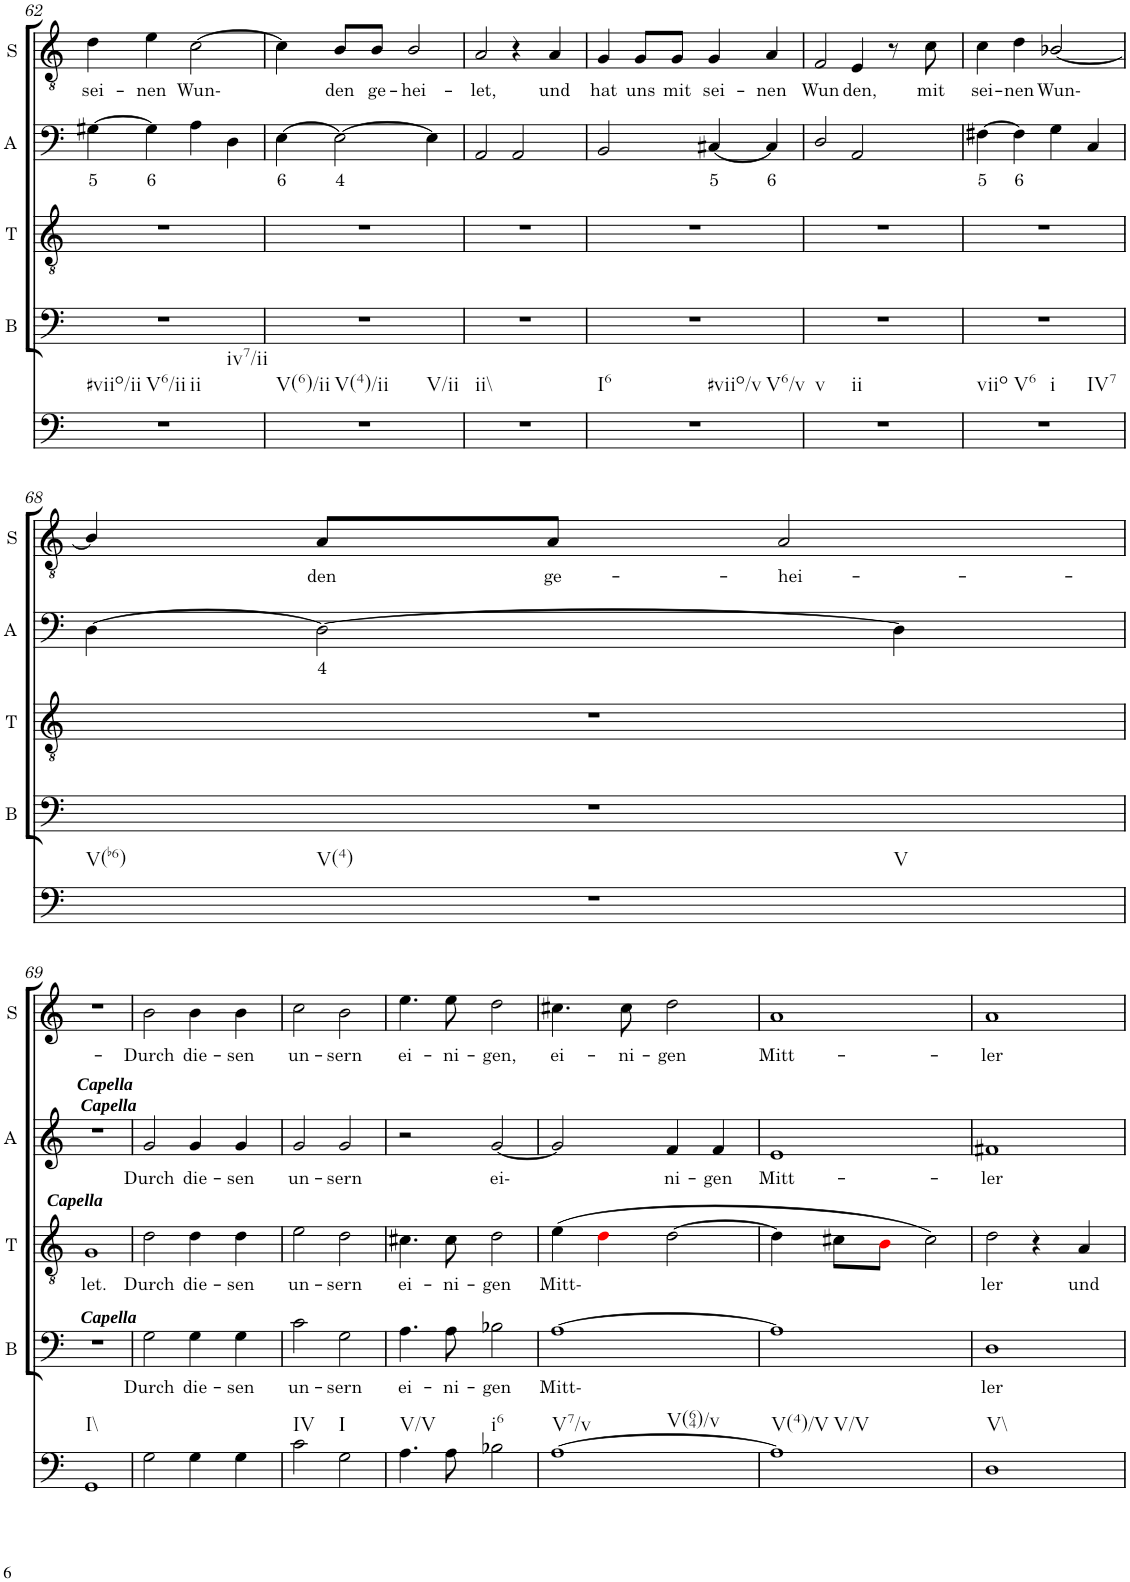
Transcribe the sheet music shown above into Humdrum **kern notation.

**kern	**kern	**text	**kern	**text	**kern	**text	**kern	**text
*part5	*part4	*part4	*part3	*part3	*part2	*part2	*part1	*part1
*staff5	*staff4	*staff4	*staff3	*staff3	*staff2	*staff2	*staff1	*staff1
*I"Continuo	*I"Bass	*	*I"Tenor	*	*I"Alto	*	*I"Soprano	*
*	*I'B	*	*I'T	*	*I'A	*	*I'S	*
!!LO:PB:g=z
*clefG2	*clefG2	*	*clefF4	*	*clefF4	*	*clefGv2	*
*k[]	*k[]	*	*k[]	*	*k[]	*	*k[]	*
*	*	*	*M4/4	*	*M4/4	*	*M4/4	*
=62	=62	=62	=62	=62	=62	=62	=62	=62
!LO:TX:b:t=#viio/ii	!	!	!	!	!	!	!	!
!LO:TX:b:t=V6/ii	!	!	!	!	!	!	!	!
!LO:TX:b:t=ii	!	!	!	!	!	!	!	!
!LO:TX:b:t=iv7/ii	!	!	!	!	!	!	!	!
!	!	!	!	!	!	!LO:LY:b	!	!LO:LY:b
1r	1r	.	1r	.	[4G#X\	5	4d\	sei-
!	!	!	!	!	!	!LO:LY:b	!	!LO:LY:b
.	.	.	.	.	4G#\]	6	4e\	nen
!	!	!	!	!	!	!	!	!LO:LY:b
.	.	.	.	.	4A\	.	[2c\	Wun-
.	.	.	.	.	4D\	.	.	.
=63	=63	=63	=63	=63	=63	=63	=63	=63
!LO:TX:b:t=V(6)/ii	!	!	!	!	!	!	!	!
!LO:TX:b:t=V(4)/ii	!	!	!	!	!	!	!	!
!LO:TX:b:t=V/ii	!	!	!	!	!	!	!	!
!	!	!	!	!	!	!LO:LY:b	!	!
1r	1r	.	1r	.	[4E\	6	4c\]	.
!	!	!	!	!	!	!LO:LY:b	!	!LO:LY:b
.	.	.	.	.	2E\_	4	8B/L	den
!	!	!	!	!	!	!	!	!LO:LY:b
.	.	.	.	.	.	.	8B/J	ge-
!	!	!	!	!	!	!	!	!LO:LY:b
.	.	.	.	.	.	.	2B/	hei-
.	.	.	.	.	4E\]	.	.	.
=64	=64	=64	=64	=64	=64	=64	=64	=64
!LO:TX:b:t=ii\\	!	!	!	!	!	!	!	!
!	!	!	!	!	!	!	!	!LO:LY:b
1r	1r	.	1r	.	2AA/	.	2A/	let,
.	.	.	.	.	2AA/	.	4r	.
!	!	!	!	!	!	!	!	!LO:LY:b
.	.	.	.	.	.	.	4A/	und
=65	=65	=65	=65	=65	=65	=65	=65	=65
!LO:TX:b:t=I6	!	!	!	!	!	!	!	!
!LO:TX:b:t=#viio/v	!	!	!	!	!	!	!	!
!LO:TX:b:t=V6/v	!	!	!	!	!	!	!	!
!	!	!	!	!	!	!	!	!LO:LY:b
1r	1r	.	1r	.	2BB/	.	4G/	hat
!	!	!	!	!	!	!	!	!LO:LY:b
.	.	.	.	.	.	.	8G/L	uns
!	!	!	!	!	!	!	!	!LO:LY:b
.	.	.	.	.	.	.	8G/J	mit
!	!	!	!	!	!	!LO:LY:b	!	!LO:LY:b
.	.	.	.	.	[4C#X/	5	4G/	sei-
!	!	!	!	!	!	!LO:LY:b	!	!LO:LY:b
.	.	.	.	.	4C#/]	6	4A/	nen
=66	=66	=66	=66	=66	=66	=66	=66	=66
!LO:TX:b:t=v	!	!	!	!	!	!	!	!
!LO:TX:b:t=ii	!	!	!	!	!	!	!	!
!	!	!	!	!	!	!	!	!LO:LY:b
1r	1r	.	1r	.	2D/	.	2F/	Wun-
!	!	!	!	!	!	!	!	!LO:LY:b
.	.	.	.	.	2AA/	.	4E/	den,
.	.	.	.	.	.	.	8r	.
!	!	!	!	!	!	!	!	!LO:LY:b
.	.	.	.	.	.	.	8c\	mit
=67	=67	=67	=67	=67	=67	=67	=67	=67
!LO:TX:b:t=viio	!	!	!	!	!	!	!	!
!LO:TX:b:t=V6	!	!	!	!	!	!	!	!
!LO:TX:b:t=i	!	!	!	!	!	!	!	!
!LO:TX:b:t=IV7	!	!	!	!	!	!	!	!
!	!	!	!	!	!	!LO:LY:b	!	!LO:LY:b
1r	1r	.	1r	.	[4F#X\	5	4c\	sei-
!	!	!	!	!	!	!LO:LY:b	!	!LO:LY:b
.	.	.	.	.	4F#\]	6	4d\	nen
!	!	!	!	!	!	!	!	!LO:LY:b
.	.	.	.	.	4G\	.	[2B-X/	Wun-
.	.	.	.	.	4C/	.	.	.
!!LO:LB:g=z
=68	=68	=68	=68	=68	=68	=68	=68	=68
!LO:TX:b:t=V(b6)	!	!	!	!	!	!	!	!
!LO:TX:b:t=V(4)	!	!	!	!	!	!	!	!
!LO:TX:b:t=V	!	!	!	!	!	!	!	!
1r	1r	.	1r	.	[4D\	.	4B-/]	.
!	!	!	!	!	!	!LO:LY:b	!	!LO:LY:b
.	.	.	.	.	2D\_	4	8A/L	den
!	!	!	!	!	!	!	!	!LO:LY:b
.	.	.	.	.	.	.	8A/J	ge-
!	!	!	!	!	!	!	!	!LO:LY:b
.	.	.	.	.	.	.	2A/	hei-
.	.	.	.	.	4D\]	.	.	.
!!LO:LB:g=z
=69	=69	=69	=69	=69	=69	=69	=69	=69
!	!	!	!	!	!	!	!LO:TX:b:Bi:t=Capella	!
!	!	!	!	!	!LO:TX:a:Bi:t=Capella	!	!	!
!	!LO:TX:a:Bi:t=Capella	!	!	!	!	!	!	!
!LO:TX:b:t=I\\	!	!	!	!	!	!	!	!
!	!	!	!	!LO:LY:b	!	!	!	!
1GG	1r	.	1G	let.	1r	.	1r	.
=70	=70	=70	=70	=70	=70	=70	=70	=70
!	!	!	!LO:TX:a:Bi:t=Capella	!	!	!	!	!
!	!	!LO:LY:b	!	!LO:LY:b	!	!LO:LY:b	!	!LO:LY:b
2G\	2G\	Durch	2d\	Durch	2g/	Durch	2b\	Durch
!	!	!LO:LY:b	!	!LO:LY:b	!	!LO:LY:b	!	!LO:LY:b
4G\	4G\	die-	4d\	die-	4g/	die-	4b\	die-
!	!	!LO:LY:b	!	!LO:LY:b	!	!LO:LY:b	!	!LO:LY:b
4G\	4G\	sen	4d\	sen	4g/	sen	4b\	sen
=71	=71	=71	=71	=71	=71	=71	=71	=71
!LO:TX:b:t=IV	!	!	!	!	!	!	!	!
!	!	!LO:LY:b	!	!LO:LY:b	!	!LO:LY:b	!	!LO:LY:b
2c\	2c\	un-	2e\	un-	2g/	un-	2cc\	un-
!LO:TX:b:t=I	!	!	!	!	!	!	!	!
!	!	!LO:LY:b	!	!LO:LY:b	!	!LO:LY:b	!	!LO:LY:b
2G\	2G\	sern	2d\	sern	2g/	sern	2b\	sern
=72	=72	=72	=72	=72	=72	=72	=72	=72
!LO:TX:b:t=V/V	!	!	!	!	!	!	!	!
!	!	!LO:LY:b	!	!LO:LY:b	!	!	!	!LO:LY:b
4.A\	4.A\	ei-	4.c#X\	ei-	2r	.	4.ee\	ei-
!	!	!LO:LY:b	!	!LO:LY:b	!	!	!	!LO:LY:b
8A\	8A\	ni-	8c#\	ni-	.	.	8ee\	ni-
!LO:TX:b:t=i6	!	!	!	!	!	!	!	!
!	!	!LO:LY:b	!	!LO:LY:b	!	!LO:LY:b	!	!LO:LY:b
2B-X\	2B-X\	gen	2d\	gen	[2g/	ei-	2dd\	gen,
=73	=73	=73	=73	=73	=73	=73	=73	=73
!LO:TX:b:t=V7/v	!	!	!	!	!	!	!	!
!LO:TX:b:t=V(64)/v	!	!	!	!	!	!	!	!
!	!	!LO:LY:b	!	!LO:LY:b	!	!	!	!LO:LY:b
[1A	[1A	Mitt-	(4e\	Mitt-	2g/]	.	4.cc#X\	ei-
.	.	.	4di\	.	.	.	.	.
!	!	!	!	!	!	!	!	!LO:LY:b
.	.	.	.	.	.	.	8cc#\	ni-
!	!	!	!	!	!	!LO:LY:b	!	!LO:LY:b
.	.	.	[2d\	.	4f/	ni-	2dd\	gen
!	!	!	!	!	!	!LO:LY:b	!	!
.	.	.	.	.	4f/	gen	.	.
=74	=74	=74	=74	=74	=74	=74	=74	=74
!LO:TX:b:t=V(4)/V	!	!	!	!	!	!	!	!
!LO:TX:b:t=V/V	!	!	!	!	!	!	!	!
!	!	!	!	!	!	!LO:LY:b	!	!LO:LY:b
1A]	1A]	.	4d\]	.	1e	Mitt-	1a	Mitt-
.	.	.	8c#X\L	.	.	.	.	.
.	.	.	8Bi\J	.	.	.	.	.
.	.	.	2c#\)	.	.	.	.	.
=75	=75	=75	=75	=75	=75	=75	=75	=75
!LO:TX:b:t=V\\	!	!	!	!	!	!	!	!
!	!	!LO:LY:b	!	!LO:LY:b	!	!LO:LY:b	!	!LO:LY:b
1D	1D	ler	2d\	ler	1f#X	ler	1a	ler
.	.	.	4r	.	.	.	.	.
!	!	!	!	!LO:LY:b	!	!	!	!
.	.	.	4A/	und	.	.	.	.
=	=	=	=	=	=	=	=	=
*-	*-	*-	*-	*-	*-	*-	*-	*-
